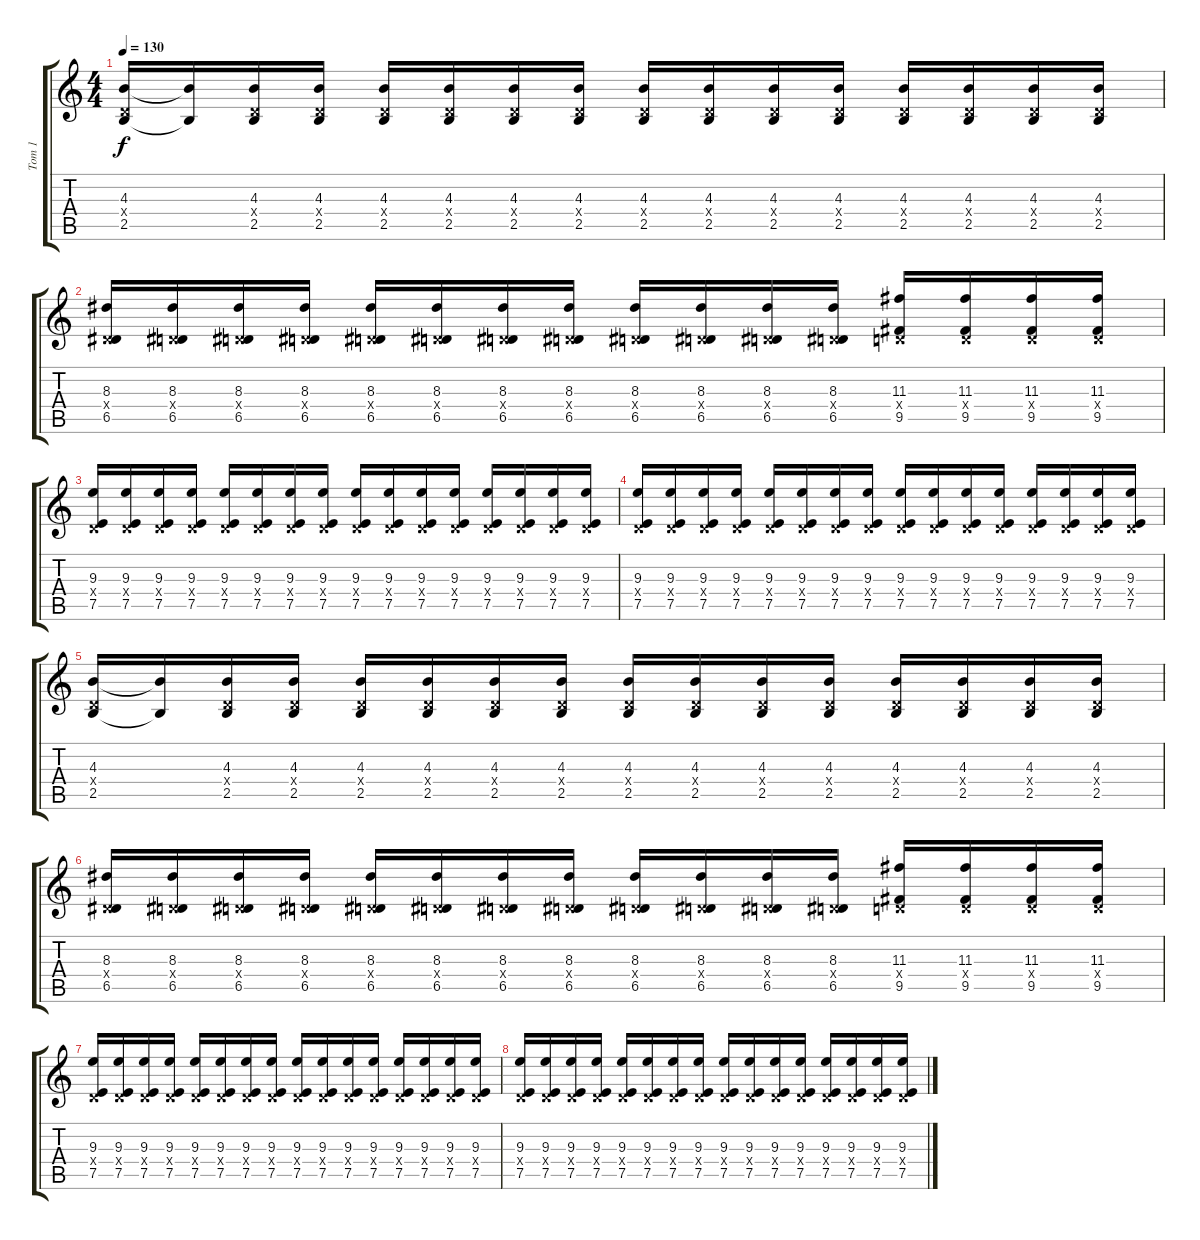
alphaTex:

\track ("Tom 1" "Tom 1") {instrument overdrivenguitar}
\staff {score tabs}
\tuning (E4 B3 G3 D3 A2 E2) {hide}
\ts (4 4)
\tempo 130
\clef g2
\ks c
(4.3 0.4{x} 2.5).16{dy f} (4.3{t} 2.5{t}).16 (4.3 0.4{x} 2.5).16 (4.3 0.4{x} 2.5).16 (4.3 0.4{x} 2.5).16 (4.3 0.4{x} 2.5).16 (4.3 0.4{x} 2.5).16 (4.3 0.4{x} 2.5).16 (4.3 0.4{x} 2.5).16 (4.3 0.4{x} 2.5).16 (4.3 0.4{x} 2.5).16 (4.3 0.4{x} 2.5).16 (4.3 0.4{x} 2.5).16 (4.3 0.4{x} 2.5).16 (4.3 0.4{x} 2.5).16 (4.3 0.4{x} 2.5).16 |
(8.3 0.4{x} 6.5).16 (8.3 0.4{x} 6.5).16 (8.3 0.4{x} 6.5).16 (8.3 0.4{x} 6.5).16 (8.3 0.4{x} 6.5).16 (8.3 0.4{x} 6.5).16 (8.3 0.4{x} 6.5).16 (8.3 0.4{x} 6.5).16 (8.3 0.4{x} 6.5).16 (8.3 0.4{x} 6.5).16 (8.3 0.4{x} 6.5).16 (8.3 0.4{x} 6.5).16 (11.3 0.4{x} 9.5).16 (11.3 0.4{x} 9.5).16 (11.3 0.4{x} 9.5).16 (11.3 0.4{x} 9.5).16 |
(9.3 0.4{x} 7.5).16 (9.3 0.4{x} 7.5).16 (9.3 0.4{x} 7.5).16 (9.3 0.4{x} 7.5).16 (9.3 0.4{x} 7.5).16 (9.3 0.4{x} 7.5).16 (9.3 0.4{x} 7.5).16 (9.3 0.4{x} 7.5).16 (9.3 0.4{x} 7.5).16 (9.3 0.4{x} 7.5).16 (9.3 0.4{x} 7.5).16 (9.3 0.4{x} 7.5).16 (9.3 0.4{x} 7.5).16 (9.3 0.4{x} 7.5).16 (9.3 0.4{x} 7.5).16 (9.3 0.4{x} 7.5).16 |
(9.3 0.4{x} 7.5).16 (9.3 0.4{x} 7.5).16 (9.3 0.4{x} 7.5).16 (9.3 0.4{x} 7.5).16 (9.3 0.4{x} 7.5).16 (9.3 0.4{x} 7.5).16 (9.3 0.4{x} 7.5).16 (9.3 0.4{x} 7.5).16 (9.3 0.4{x} 7.5).16 (9.3 0.4{x} 7.5).16 (9.3 0.4{x} 7.5).16 (9.3 0.4{x} 7.5).16 (9.3 0.4{x} 7.5).16 (9.3 0.4{x} 7.5).16 (9.3 0.4{x} 7.5).16 (9.3 0.4{x} 7.5).16 |
(4.3 0.4{x} 2.5).16 (4.3{t} 2.5{t}).16 (4.3 0.4{x} 2.5).16 (4.3 0.4{x} 2.5).16 (4.3 0.4{x} 2.5).16 (4.3 0.4{x} 2.5).16 (4.3 0.4{x} 2.5).16 (4.3 0.4{x} 2.5).16 (4.3 0.4{x} 2.5).16 (4.3 0.4{x} 2.5).16 (4.3 0.4{x} 2.5).16 (4.3 0.4{x} 2.5).16 (4.3 0.4{x} 2.5).16 (4.3 0.4{x} 2.5).16 (4.3 0.4{x} 2.5).16 (4.3 0.4{x} 2.5).16 |
(8.3 0.4{x} 6.5).16 (8.3 0.4{x} 6.5).16 (8.3 0.4{x} 6.5).16 (8.3 0.4{x} 6.5).16 (8.3 0.4{x} 6.5).16 (8.3 0.4{x} 6.5).16 (8.3 0.4{x} 6.5).16 (8.3 0.4{x} 6.5).16 (8.3 0.4{x} 6.5).16 (8.3 0.4{x} 6.5).16 (8.3 0.4{x} 6.5).16 (8.3 0.4{x} 6.5).16 (11.3 0.4{x} 9.5).16 (11.3 0.4{x} 9.5).16 (11.3 0.4{x} 9.5).16 (11.3 0.4{x} 9.5).16 |
(9.3 0.4{x} 7.5).16 (9.3 0.4{x} 7.5).16 (9.3 0.4{x} 7.5).16 (9.3 0.4{x} 7.5).16 (9.3 0.4{x} 7.5).16 (9.3 0.4{x} 7.5).16 (9.3 0.4{x} 7.5).16 (9.3 0.4{x} 7.5).16 (9.3 0.4{x} 7.5).16 (9.3 0.4{x} 7.5).16 (9.3 0.4{x} 7.5).16 (9.3 0.4{x} 7.5).16 (9.3 0.4{x} 7.5).16 (9.3 0.4{x} 7.5).16 (9.3 0.4{x} 7.5).16 (9.3 0.4{x} 7.5).16 |
(9.3 0.4{x} 7.5).16 (9.3 0.4{x} 7.5).16 (9.3 0.4{x} 7.5).16 (9.3 0.4{x} 7.5).16 (9.3 0.4{x} 7.5).16 (9.3 0.4{x} 7.5).16 (9.3 0.4{x} 7.5).16 (9.3 0.4{x} 7.5).16 (9.3 0.4{x} 7.5).16 (9.3 0.4{x} 7.5).16 (9.3 0.4{x} 7.5).16 (9.3 0.4{x} 7.5).16 (9.3 0.4{x} 7.5).16 (9.3 0.4{x} 7.5).16 (9.3 0.4{x} 7.5).16 (9.3 0.4{x} 7.5).16
